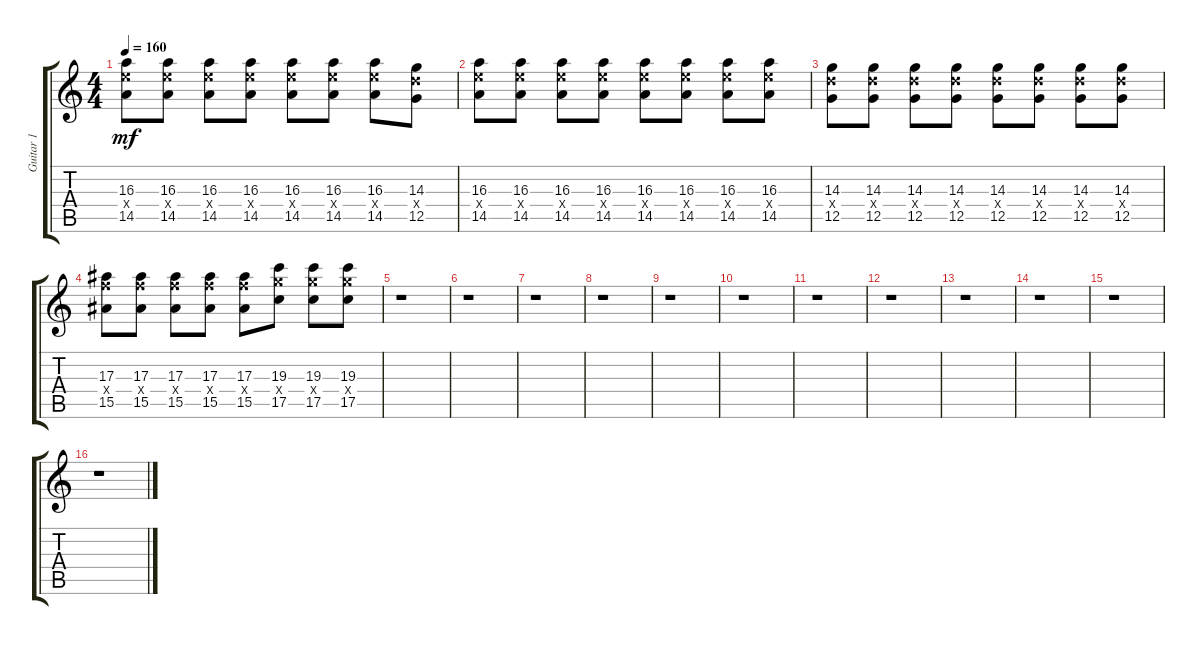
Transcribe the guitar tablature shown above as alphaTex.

\track ("Guitar 1" "Guitar 1") {instrument distortionguitar}
\staff {score tabs}
\tuning (D4 A3 F3 C3 G2 D2) {hide}
\ts (4 4)
\tempo 160
\clef g2
\ks c
(16.3 16.4{x} 14.5).8{dy mf} (16.3 16.4{x} 14.5).8 (16.3 16.4{x} 14.5).8 (16.3 16.4{x} 14.5).8 (16.3 16.4{x} 14.5).8 (16.3 16.4{x} 14.5).8 (16.3 16.4{x} 14.5).8 (14.3 14.4{x} 12.5).8 |
(16.3 16.4{x} 14.5).8 (16.3 16.4{x} 14.5).8 (16.3 16.4{x} 14.5).8 (16.3 16.4{x} 14.5).8 (16.3 16.4{x} 14.5).8 (16.3 16.4{x} 14.5).8 (16.3 16.4{x} 14.5).8 (16.3 16.4{x} 14.5).8 |
(14.3 14.4{x} 12.5).8 (14.3 14.4{x} 12.5).8 (14.3 14.4{x} 12.5).8 (14.3 14.4{x} 12.5).8 (14.3 14.4{x} 12.5).8 (14.3 14.4{x} 12.5).8 (14.3 14.4{x} 12.5).8 (14.3 14.4{x} 12.5).8 |
(17.3 17.4{x} 15.5).8 (17.3 17.4{x} 15.5).8 (17.3 17.4{x} 15.5).8 (17.3 17.4{x} 15.5).8 (17.3 17.4{x} 15.5).8 (19.3 19.4{x} 17.5).8 (19.3 19.4{x} 17.5).8 (19.3 19.4{x} 17.5).8 |
r.1 |
r.1 |
r.1 |
r.1 |
r.1 |
r.1 |
r.1 |
r.1 |
r.1 |
r.1 |
r.1 |
r.1
